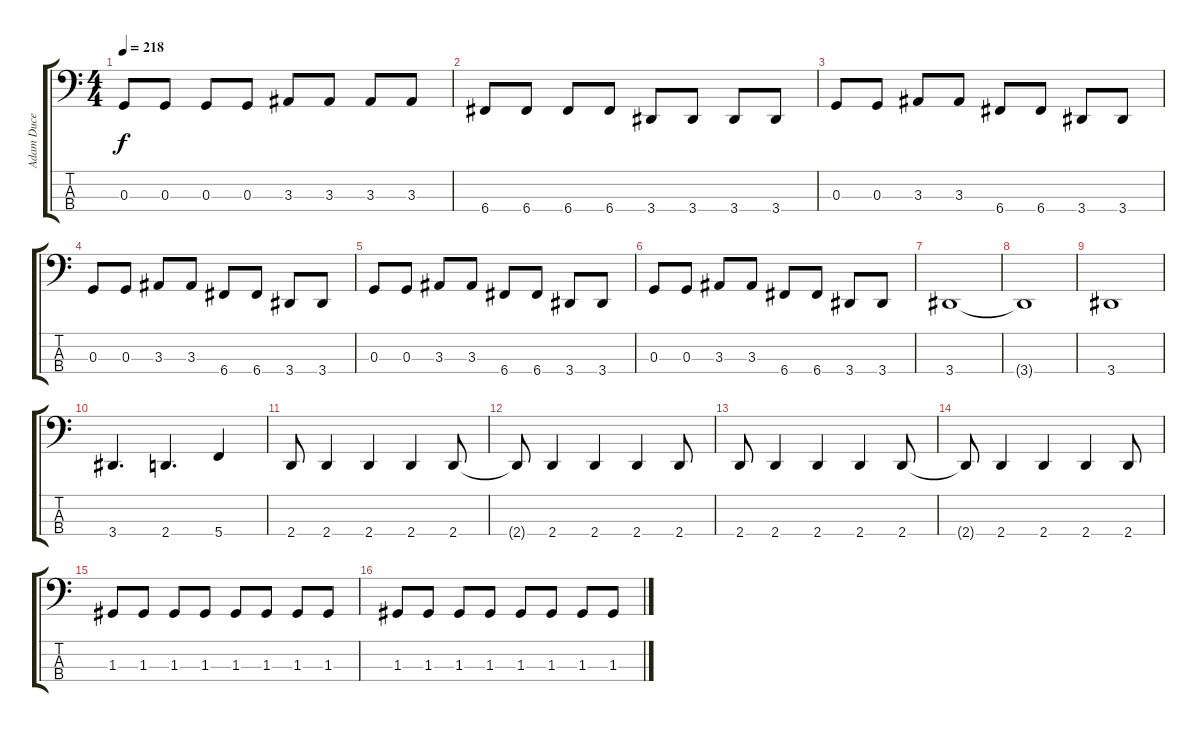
\track ("Adam Duce" "Adam Duce") {instrument electricbasspick}
\staff {score tabs}
\tuning (F2 C2 G1 C1) {hide}
\ts (4 4)
\tempo 218
\clef f4
\ks c
0.3.8{dy f} 0.3.8 0.3.8 0.3.8 3.3.8 3.3.8 3.3.8 3.3.8 |
6.4.8 6.4.8 6.4.8 6.4.8 3.4.8 3.4.8 3.4.8 3.4.8 |
0.3.8 0.3.8 3.3.8 3.3.8 6.4.8 6.4.8 3.4.8 3.4.8 |
0.3.8 0.3.8 3.3.8 3.3.8 6.4.8 6.4.8 3.4.8 3.4.8 |
0.3.8 0.3.8 3.3.8 3.3.8 6.4.8 6.4.8 3.4.8 3.4.8 |
0.3.8 0.3.8 3.3.8 3.3.8 6.4.8 6.4.8 3.4.8 3.4.8 |
3.4.1 |
3.4{t}.1 |
3.4.1 |
3.4.4{d} 2.4.4{d} 5.4.4 |
2.4.8 2.4.4 2.4.4 2.4.4 2.4.8 |
2.4{t}.8 2.4.4 2.4.4 2.4.4 2.4.8 |
2.4.8 2.4.4 2.4.4 2.4.4 2.4.8 |
2.4{t}.8 2.4.4 2.4.4 2.4.4 2.4.8 |
1.3.8 1.3.8 1.3.8 1.3.8 1.3.8 1.3.8 1.3.8 1.3.8 |
1.3.8 1.3.8 1.3.8 1.3.8 1.3.8 1.3.8 1.3.8 1.3.8
